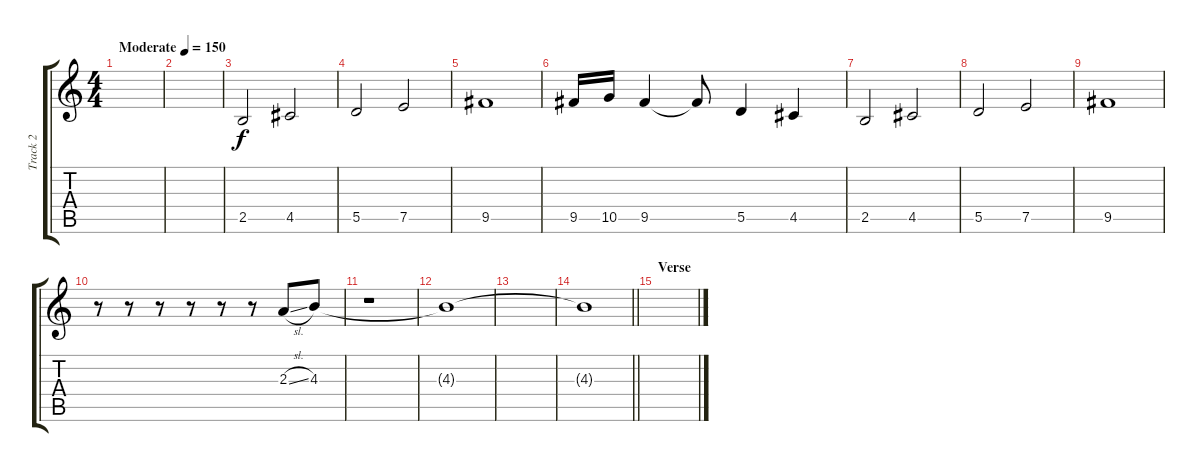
\track ("Track 2" "Track 2") {instrument overdrivenguitar}
\staff {score tabs}
\tuning (E4 B3 G3 D3 A2 E2) {hide}
\ts (4 4)
\tempo (150 "Moderate")
\clef g2
\ks c
|
|
2.5.2 4.5.2 |
5.5.2 7.5.2 |
9.5.1 |
9.5.16 10.5.16 9.5.4 9.5{t}.8 5.5.4 4.5.4 |
2.5.2 4.5.2 |
5.5.2 7.5.2 |
9.5.1 |
r.8 r.8 r.8 r.8 r.8 r.8 2.3{sl}.8 4.3.8 |
r.1 |
4.3{t}.1 |
|
\barLineRight lightlight
4.3{t}.1{volume 3} |
\section ("" "Verse")
